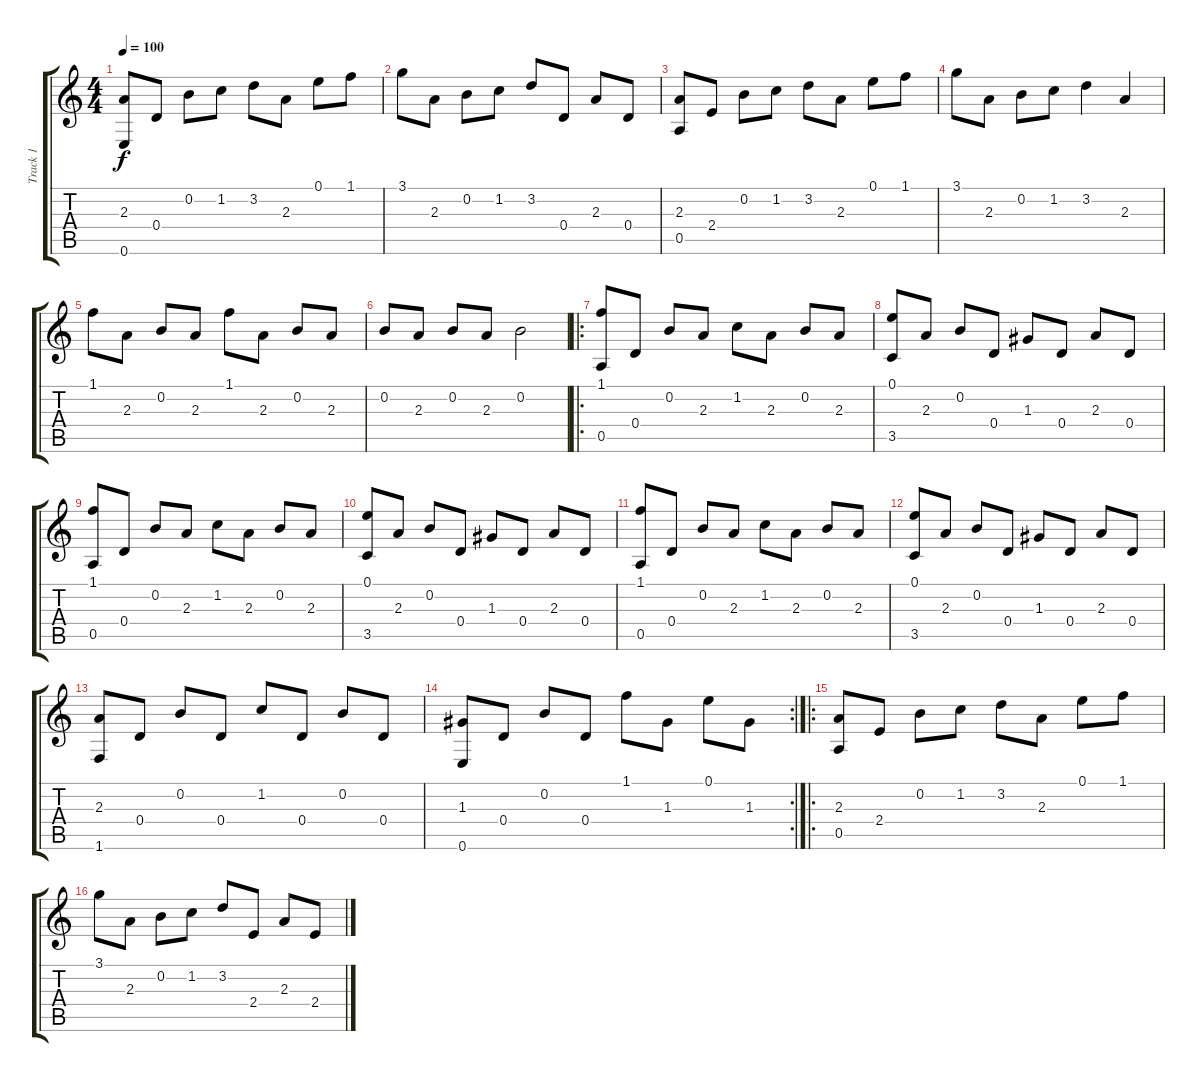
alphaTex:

\track ("Track 1" "Track 1") {instrument acousticguitarsteel}
\staff {score tabs}
\tuning (E4 B3 G3 D3 A2 E2) {hide}
\ts (4 4)
\tempo 100
\clef g2
\ks c
(2.3 0.6).8{dy f} 0.4.8 0.2.8 1.2.8 3.2.8 2.3.8 0.1.8 1.1.8 |
3.1.8 2.3.8 0.2.8 1.2.8 3.2.8 0.4.8 2.3.8 0.4.8 |
(2.3 0.5).8 2.4.8 0.2.8 1.2.8 3.2.8 2.3.8 0.1.8 1.1.8 |
3.1.8 2.3.8 0.2.8 1.2.8 3.2.4 2.3.4 |
1.1.8 2.3.8 0.2.8 2.3.8 1.1.8 2.3.8 0.2.8 2.3.8 |
0.2.8 2.3.8 0.2.8 2.3.8 0.2.2 |
\ro
(1.1 0.5).8 0.4.8 0.2.8 2.3.8 1.2.8 2.3.8 0.2.8 2.3.8 |
(0.1 3.5).8 2.3.8 0.2.8 0.4.8 1.3.8 0.4.8 2.3.8 0.4.8 |
(1.1 0.5).8 0.4.8 0.2.8 2.3.8 1.2.8 2.3.8 0.2.8 2.3.8 |
(0.1 3.5).8 2.3.8 0.2.8 0.4.8 1.3.8 0.4.8 2.3.8 0.4.8 |
(1.1 0.5).8 0.4.8 0.2.8 2.3.8 1.2.8 2.3.8 0.2.8 2.3.8 |
(0.1 3.5).8 2.3.8 0.2.8 0.4.8 1.3.8 0.4.8 2.3.8 0.4.8 |
(2.3 1.6).8 0.4.8 0.2.8 0.4.8 1.2.8 0.4.8 0.2.8 0.4.8 |
\rc 2
(1.3 0.6).8 0.4.8 0.2.8 0.4.8 1.1.8 1.3.8 0.1.8 1.3.8 |
\ro
(2.3 0.5).8 2.4.8 0.2.8 1.2.8 3.2.8 2.3.8 0.1.8 1.1.8 |
3.1.8 2.3.8 0.2.8 1.2.8 3.2.8 2.4.8 2.3.8 2.4.8
